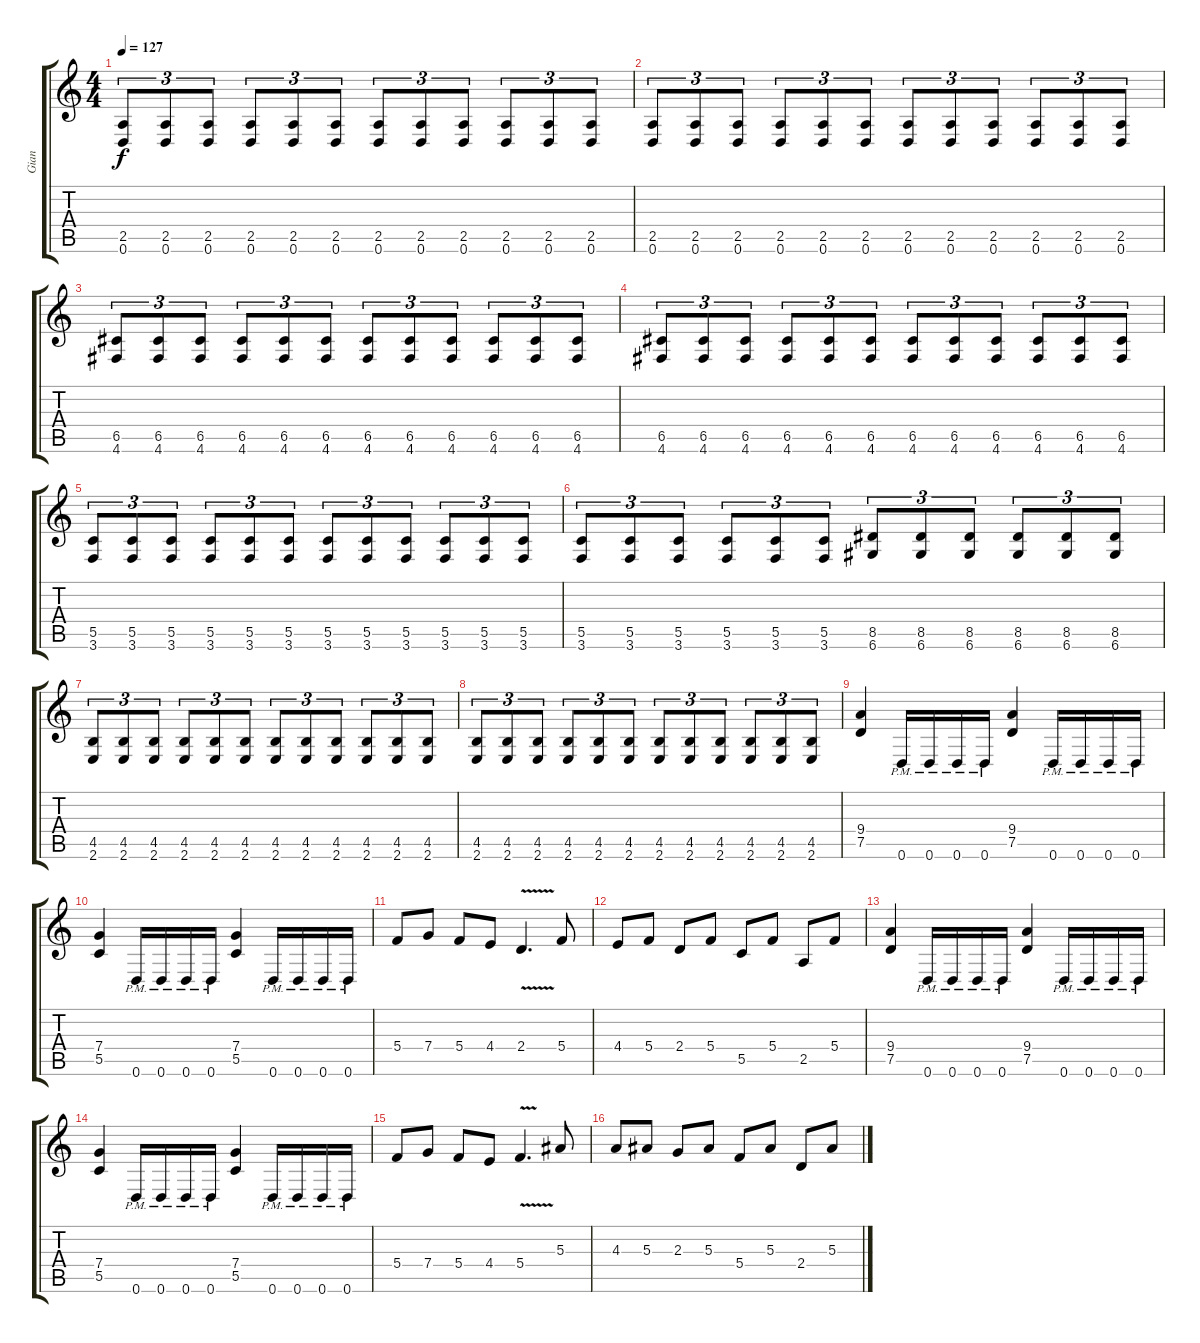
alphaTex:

\track ("Gian" "Gian") {instrument distortionguitar}
\staff {score tabs}
\tuning (D4 A3 F3 C3 G2 D2) {hide}
\ts (4 4)
\tempo 127
\clef g2
\ks c
(2.5 0.6).8{tu (3 2) dy f} (2.5 0.6).8{tu (3 2)} (2.5 0.6).8{tu (3 2)} (2.5 0.6).8{tu (3 2)} (2.5 0.6).8{tu (3 2)} (2.5 0.6).8{tu (3 2)} (2.5 0.6).8{tu (3 2)} (2.5 0.6).8{tu (3 2)} (2.5 0.6).8{tu (3 2)} (2.5 0.6).8{tu (3 2)} (2.5 0.6).8{tu (3 2)} (2.5 0.6).8{tu (3 2)} |
(2.5 0.6).8{tu (3 2)} (2.5 0.6).8{tu (3 2)} (2.5 0.6).8{tu (3 2)} (2.5 0.6).8{tu (3 2)} (2.5 0.6).8{tu (3 2)} (2.5 0.6).8{tu (3 2)} (2.5 0.6).8{tu (3 2)} (2.5 0.6).8{tu (3 2)} (2.5 0.6).8{tu (3 2)} (2.5 0.6).8{tu (3 2)} (2.5 0.6).8{tu (3 2)} (2.5 0.6).8{tu (3 2)} |
(6.5 4.6).8{tu (3 2)} (6.5 4.6).8{tu (3 2)} (6.5 4.6).8{tu (3 2)} (6.5 4.6).8{tu (3 2)} (6.5 4.6).8{tu (3 2)} (6.5 4.6).8{tu (3 2)} (6.5 4.6).8{tu (3 2)} (6.5 4.6).8{tu (3 2)} (6.5 4.6).8{tu (3 2)} (6.5 4.6).8{tu (3 2)} (6.5 4.6).8{tu (3 2)} (6.5 4.6).8{tu (3 2)} |
(6.5 4.6).8{tu (3 2)} (6.5 4.6).8{tu (3 2)} (6.5 4.6).8{tu (3 2)} (6.5 4.6).8{tu (3 2)} (6.5 4.6).8{tu (3 2)} (6.5 4.6).8{tu (3 2)} (6.5 4.6).8{tu (3 2)} (6.5 4.6).8{tu (3 2)} (6.5 4.6).8{tu (3 2)} (6.5 4.6).8{tu (3 2)} (6.5 4.6).8{tu (3 2)} (6.5 4.6).8{tu (3 2)} |
(5.5 3.6).8{tu (3 2)} (5.5 3.6).8{tu (3 2)} (5.5 3.6).8{tu (3 2)} (5.5 3.6).8{tu (3 2)} (5.5 3.6).8{tu (3 2)} (5.5 3.6).8{tu (3 2)} (5.5 3.6).8{tu (3 2)} (5.5 3.6).8{tu (3 2)} (5.5 3.6).8{tu (3 2)} (5.5 3.6).8{tu (3 2)} (5.5 3.6).8{tu (3 2)} (5.5 3.6).8{tu (3 2)} |
(5.5 3.6).8{tu (3 2)} (5.5 3.6).8{tu (3 2)} (5.5 3.6).8{tu (3 2)} (5.5 3.6).8{tu (3 2)} (5.5 3.6).8{tu (3 2)} (5.5 3.6).8{tu (3 2)} (8.5 6.6).8{tu (3 2)} (8.5 6.6).8{tu (3 2)} (8.5 6.6).8{tu (3 2)} (8.5 6.6).8{tu (3 2)} (8.5 6.6).8{tu (3 2)} (8.5 6.6).8{tu (3 2)} |
(4.5 2.6).8{tu (3 2)} (4.5 2.6).8{tu (3 2)} (4.5 2.6).8{tu (3 2)} (4.5 2.6).8{tu (3 2)} (4.5 2.6).8{tu (3 2)} (4.5 2.6).8{tu (3 2)} (4.5 2.6).8{tu (3 2)} (4.5 2.6).8{tu (3 2)} (4.5 2.6).8{tu (3 2)} (4.5 2.6).8{tu (3 2)} (4.5 2.6).8{tu (3 2)} (4.5 2.6).8{tu (3 2)} |
(4.5 2.6).8{tu (3 2)} (4.5 2.6).8{tu (3 2)} (4.5 2.6).8{tu (3 2)} (4.5 2.6).8{tu (3 2)} (4.5 2.6).8{tu (3 2)} (4.5 2.6).8{tu (3 2)} (4.5 2.6).8{tu (3 2)} (4.5 2.6).8{tu (3 2)} (4.5 2.6).8{tu (3 2)} (4.5 2.6).8{tu (3 2)} (4.5 2.6).8{tu (3 2)} (4.5 2.6).8{tu (3 2)} |
(9.4 7.5).4 0.6{pm}.16 0.6{pm}.16 0.6{pm}.16 0.6{pm}.16 (9.4 7.5).4 0.6{pm}.16 0.6{pm}.16 0.6{pm}.16 0.6{pm}.16 |
(7.4 5.5).4 0.6{pm}.16 0.6{pm}.16 0.6{pm}.16 0.6{pm}.16 (7.4 5.5).4 0.6{pm}.16 0.6{pm}.16 0.6{pm}.16 0.6{pm}.16 |
5.4.8 7.4.8 5.4.8 4.4.8 2.4{v}.4{d} 5.4.8 |
4.4.8 5.4.8 2.4.8 5.4.8 5.5.8 5.4.8 2.5.8 5.4.8 |
(9.4 7.5).4 0.6{pm}.16 0.6{pm}.16 0.6{pm}.16 0.6{pm}.16 (9.4 7.5).4 0.6{pm}.16 0.6{pm}.16 0.6{pm}.16 0.6{pm}.16 |
(7.4 5.5).4 0.6{pm}.16 0.6{pm}.16 0.6{pm}.16 0.6{pm}.16 (7.4 5.5).4 0.6{pm}.16 0.6{pm}.16 0.6{pm}.16 0.6{pm}.16 |
5.4.8 7.4.8 5.4.8 4.4.8 5.4{v}.4{d} 5.3.8 |
4.3.8 5.3.8 2.3.8 5.3.8 5.4.8 5.3.8 2.4.8 5.3.8
